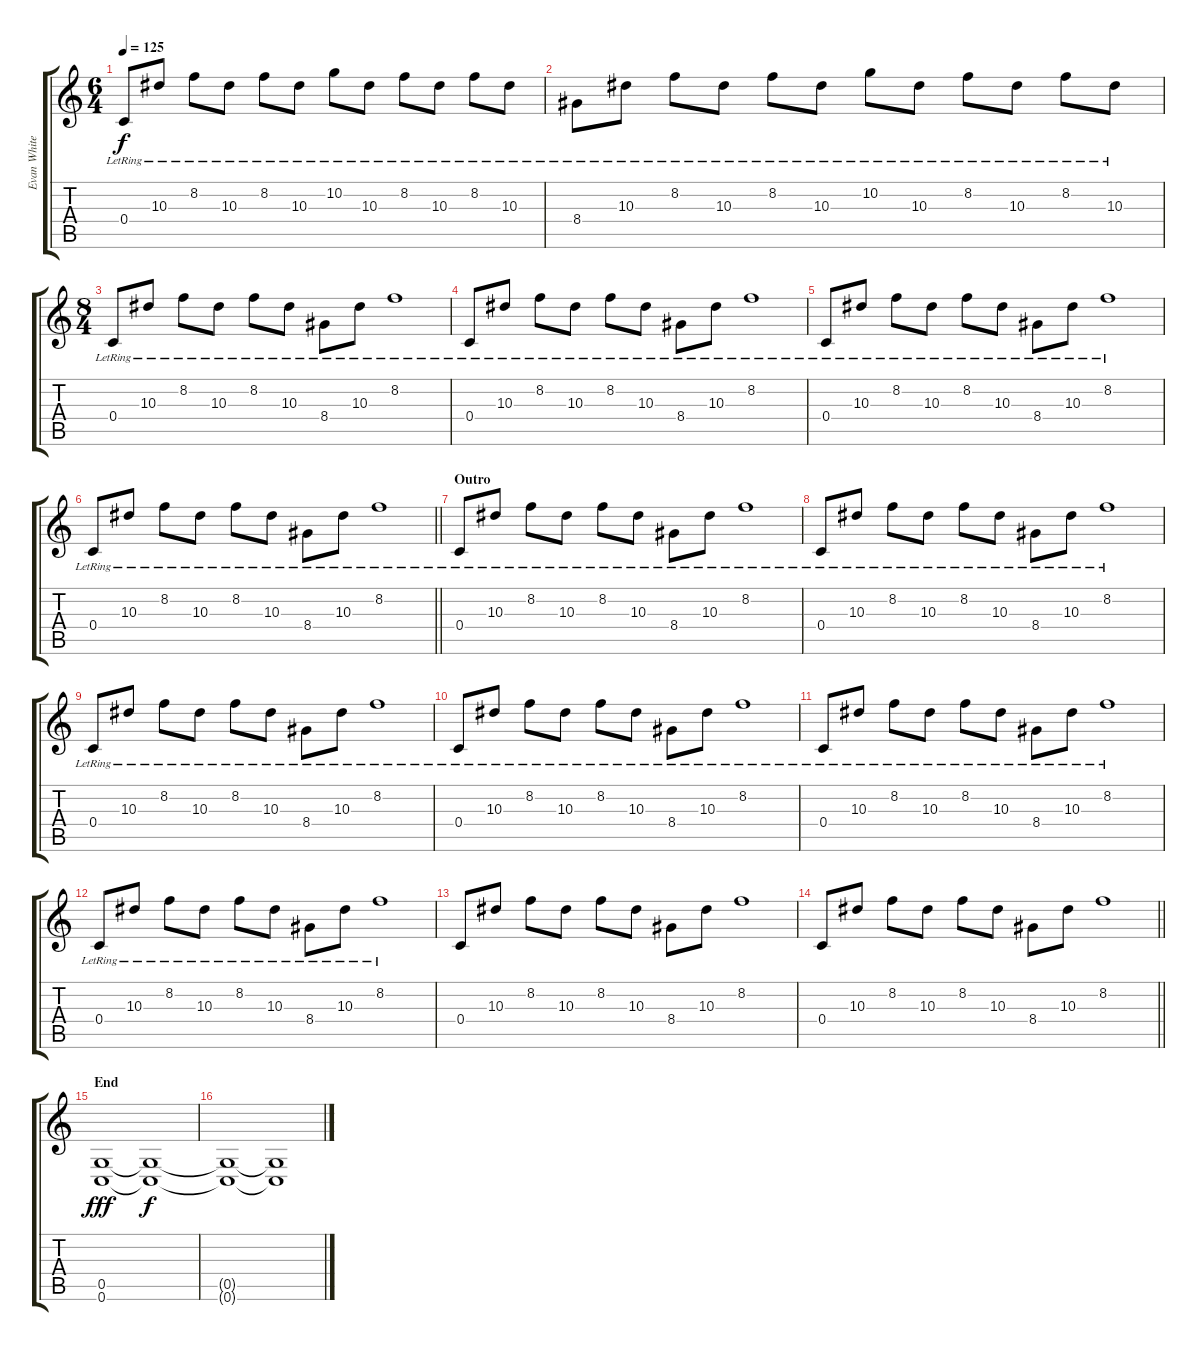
\track ("Evan White Gtr.2" "Evan White") {instrument distortionguitar}
\staff {score tabs}
\tuning (D4 A3 F3 C3 G2 C2) {hide}
\ts (6 4)
\tempo 125
\clef g2
\ks c
0.4{lr}.8{dy f} 10.3{lr}.8 8.2{lr}.8 10.3{lr}.8 8.2{lr}.8 10.3{lr}.8 10.2{lr}.8 10.3{lr}.8 8.2{lr}.8 10.3{lr}.8 8.2{lr}.8 10.3{lr}.8 |
8.4{lr}.8 10.3{lr}.8 8.2{lr}.8 10.3{lr}.8 8.2{lr}.8 10.3{lr}.8 10.2{lr}.8 10.3{lr}.8 8.2{lr}.8 10.3{lr}.8 8.2{lr}.8 10.3{lr}.8 |
\ts (8 4)
0.4{lr}.8{volume 8} 10.3{lr}.8 8.2{lr}.8 10.3{lr}.8 8.2{lr}.8 10.3{lr}.8 8.4{lr}.8 10.3{lr}.8 8.2{lr}.1 |
0.4{lr}.8 10.3{lr}.8 8.2{lr}.8 10.3{lr}.8 8.2{lr}.8 10.3{lr}.8 8.4{lr}.8 10.3{lr}.8 8.2{lr}.1 |
0.4{lr}.8 10.3{lr}.8 8.2{lr}.8 10.3{lr}.8 8.2{lr}.8 10.3{lr}.8 8.4{lr}.8 10.3{lr}.8 8.2{lr}.1 |
\barLineRight lightlight
0.4{lr}.8 10.3{lr}.8 8.2{lr}.8 10.3{lr}.8 8.2{lr}.8 10.3{lr}.8 8.4{lr}.8 10.3{lr}.8 8.2{lr}.1 |
\section ("" "Outro")
0.4{lr}.8{volume 10} 10.3{lr}.8 8.2{lr}.8 10.3{lr}.8 8.2{lr}.8 10.3{lr}.8 8.4{lr}.8 10.3{lr}.8 8.2{lr}.1 |
0.4{lr}.8 10.3{lr}.8 8.2{lr}.8 10.3{lr}.8 8.2{lr}.8 10.3{lr}.8 8.4{lr}.8 10.3{lr}.8 8.2{lr}.1 |
0.4{lr}.8 10.3{lr}.8 8.2{lr}.8 10.3{lr}.8 8.2{lr}.8 10.3{lr}.8 8.4{lr}.8 10.3{lr}.8 8.2{lr}.1 |
0.4{lr}.8 10.3{lr}.8 8.2{lr}.8 10.3{lr}.8 8.2{lr}.8 10.3{lr}.8 8.4{lr}.8 10.3{lr}.8 8.2{lr}.1 |
0.4{lr}.8 10.3{lr}.8 8.2{lr}.8 10.3{lr}.8 8.2{lr}.8 10.3{lr}.8 8.4{lr}.8 10.3{lr}.8 8.2{lr}.1 |
0.4{lr}.8 10.3{lr}.8 8.2{lr}.8 10.3{lr}.8 8.2{lr}.8 10.3{lr}.8 8.4{lr}.8 10.3{lr}.8 8.2{lr}.1 |
0.4.8 10.3.8 8.2.8 10.3.8 8.2.8 10.3.8 8.4.8 10.3.8 8.2.1 |
\barLineRight lightlight
0.4.8 10.3.8 8.2.8 10.3.8 8.2.8 10.3.8 8.4.8 10.3.8 8.2.1 |
\section ("" "End")
(0.5 0.6).1{dy fff} (0.5{t} 0.6{t}).1{dy f} |
(0.5{t} 0.6{t}).1 (0.5{t} 0.6{t}).1
